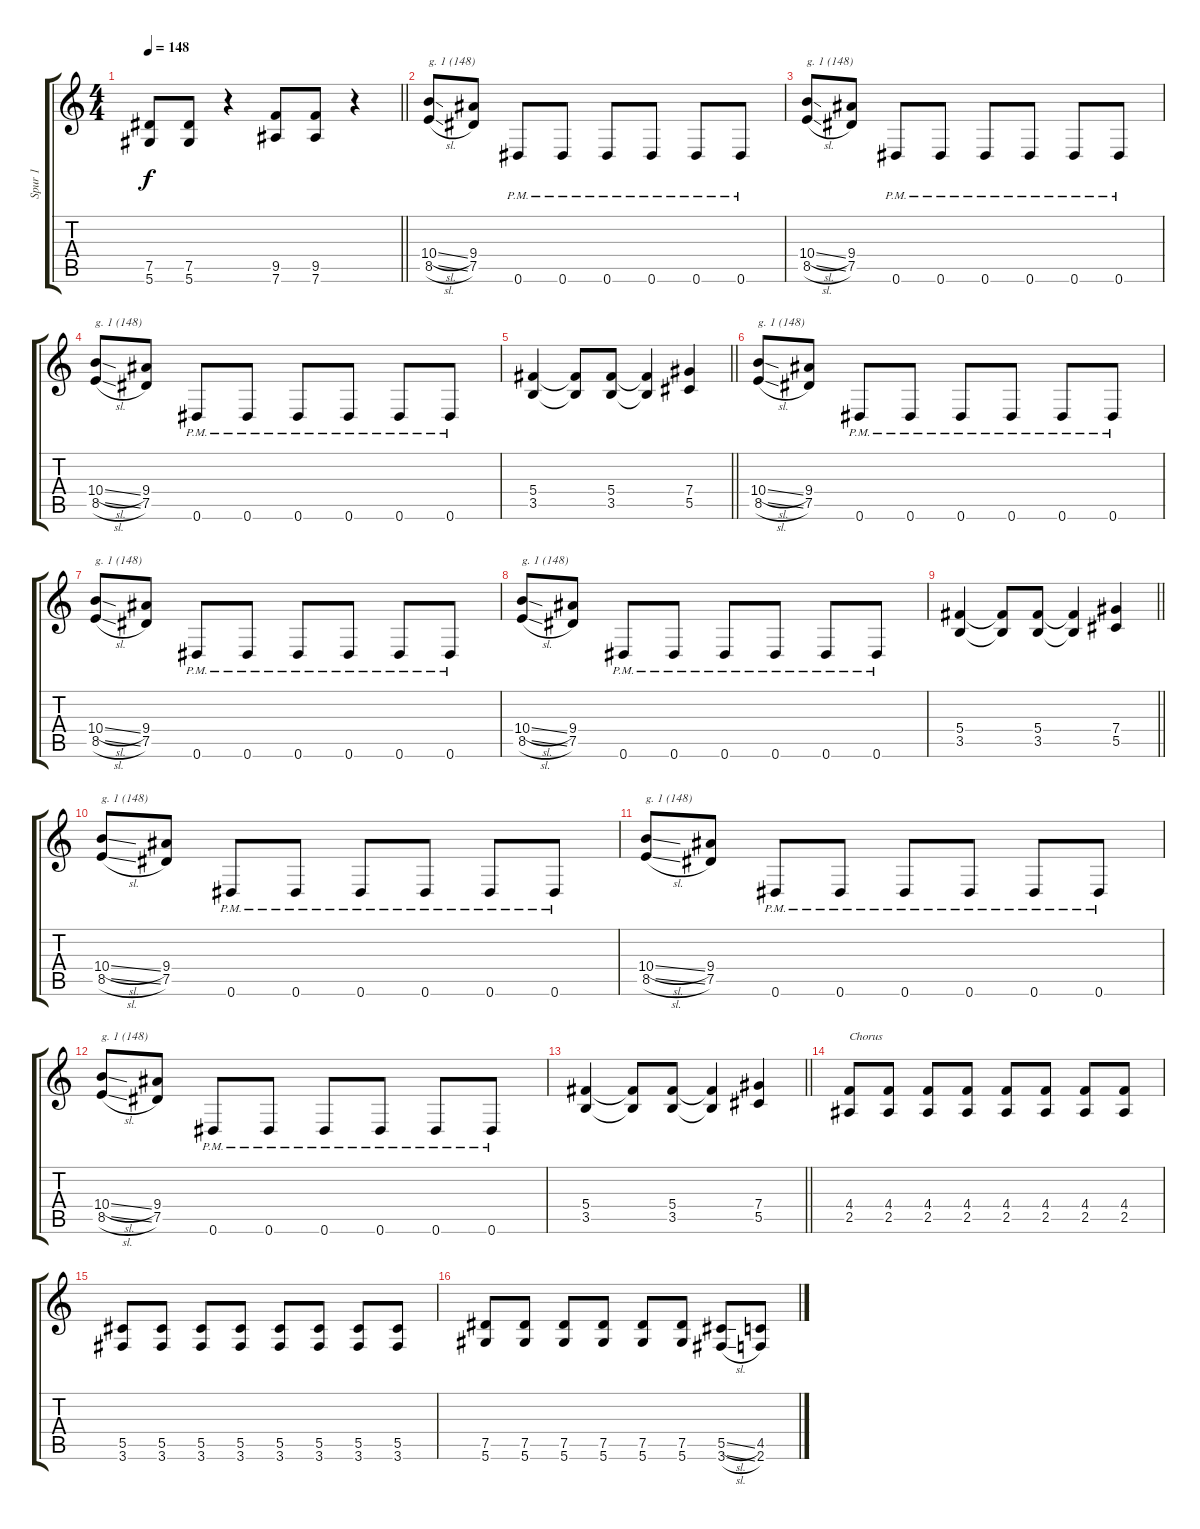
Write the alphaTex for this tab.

\track ("Spur 1" "Spur 1") {instrument distortionguitar}
\staff {score tabs}
\tuning (Eb4 Bb3 Gb3 Db3 Ab2 Eb2) {hide}
\ts (4 4)
\tempo 148
\clef g2
\barLineRight lightlight
\ks c
(7.5 5.6).8{dy f} (7.5 5.6).8 r.4 (9.5 7.6).8 (9.5 7.6).8 r.4 |
(10.4{sl} 8.5{sl}).8{txt "g. 1 (148)"} (9.4 7.5).8 0.6{pm}.8 0.6{pm}.8 0.6{pm}.8 0.6{pm}.8 0.6{pm}.8 0.6{pm}.8 |
(10.4{sl} 8.5{sl}).8{txt "g. 1 (148)"} (9.4 7.5).8 0.6{pm}.8 0.6{pm}.8 0.6{pm}.8 0.6{pm}.8 0.6{pm}.8 0.6{pm}.8 |
(10.4{sl} 8.5{sl}).8{txt "g. 1 (148)"} (9.4 7.5).8 0.6{pm}.8 0.6{pm}.8 0.6{pm}.8 0.6{pm}.8 0.6{pm}.8 0.6{pm}.8 |
\barLineRight lightlight
(5.4 3.5).4 (5.4{t} 3.5{t}).8 (5.4 3.5).8 (5.4{t} 3.5{t}).4 (7.4 5.5).4 |
(10.4{sl} 8.5{sl}).8{txt "g. 1 (148)"} (9.4 7.5).8 0.6{pm}.8 0.6{pm}.8 0.6{pm}.8 0.6{pm}.8 0.6{pm}.8 0.6{pm}.8 |
(10.4{sl} 8.5{sl}).8{txt "g. 1 (148)"} (9.4 7.5).8 0.6{pm}.8 0.6{pm}.8 0.6{pm}.8 0.6{pm}.8 0.6{pm}.8 0.6{pm}.8 |
(10.4{sl} 8.5{sl}).8{txt "g. 1 (148)"} (9.4 7.5).8 0.6{pm}.8 0.6{pm}.8 0.6{pm}.8 0.6{pm}.8 0.6{pm}.8 0.6{pm}.8 |
\barLineRight lightlight
(5.4 3.5).4 (5.4{t} 3.5{t}).8 (5.4 3.5).8 (5.4{t} 3.5{t}).4 (7.4 5.5).4 |
(10.4{sl} 8.5{sl}).8{txt "g. 1 (148)"} (9.4 7.5).8 0.6{pm}.8 0.6{pm}.8 0.6{pm}.8 0.6{pm}.8 0.6{pm}.8 0.6{pm}.8 |
(10.4{sl} 8.5{sl}).8{txt "g. 1 (148)"} (9.4 7.5).8 0.6{pm}.8 0.6{pm}.8 0.6{pm}.8 0.6{pm}.8 0.6{pm}.8 0.6{pm}.8 |
(10.4{sl} 8.5{sl}).8{txt "g. 1 (148)"} (9.4 7.5).8 0.6{pm}.8 0.6{pm}.8 0.6{pm}.8 0.6{pm}.8 0.6{pm}.8 0.6{pm}.8 |
\barLineRight lightlight
(5.4 3.5).4 (5.4{t} 3.5{t}).8 (5.4 3.5).8 (5.4{t} 3.5{t}).4 (7.4 5.5).4 |
(4.4 2.5).8{txt "Chorus"} (4.4 2.5).8 (4.4 2.5).8 (4.4 2.5).8 (4.4 2.5).8 (4.4 2.5).8 (4.4 2.5).8 (4.4 2.5).8 |
(5.5 3.6).8 (5.5 3.6).8 (5.5 3.6).8 (5.5 3.6).8 (5.5 3.6).8 (5.5 3.6).8 (5.5 3.6).8 (5.5 3.6).8 |
(7.5 5.6).8 (7.5 5.6).8 (7.5 5.6).8 (7.5 5.6).8 (7.5 5.6).8 (7.5 5.6).8 (5.5{sl} 3.6{sl}).8 (4.5 2.6).8
